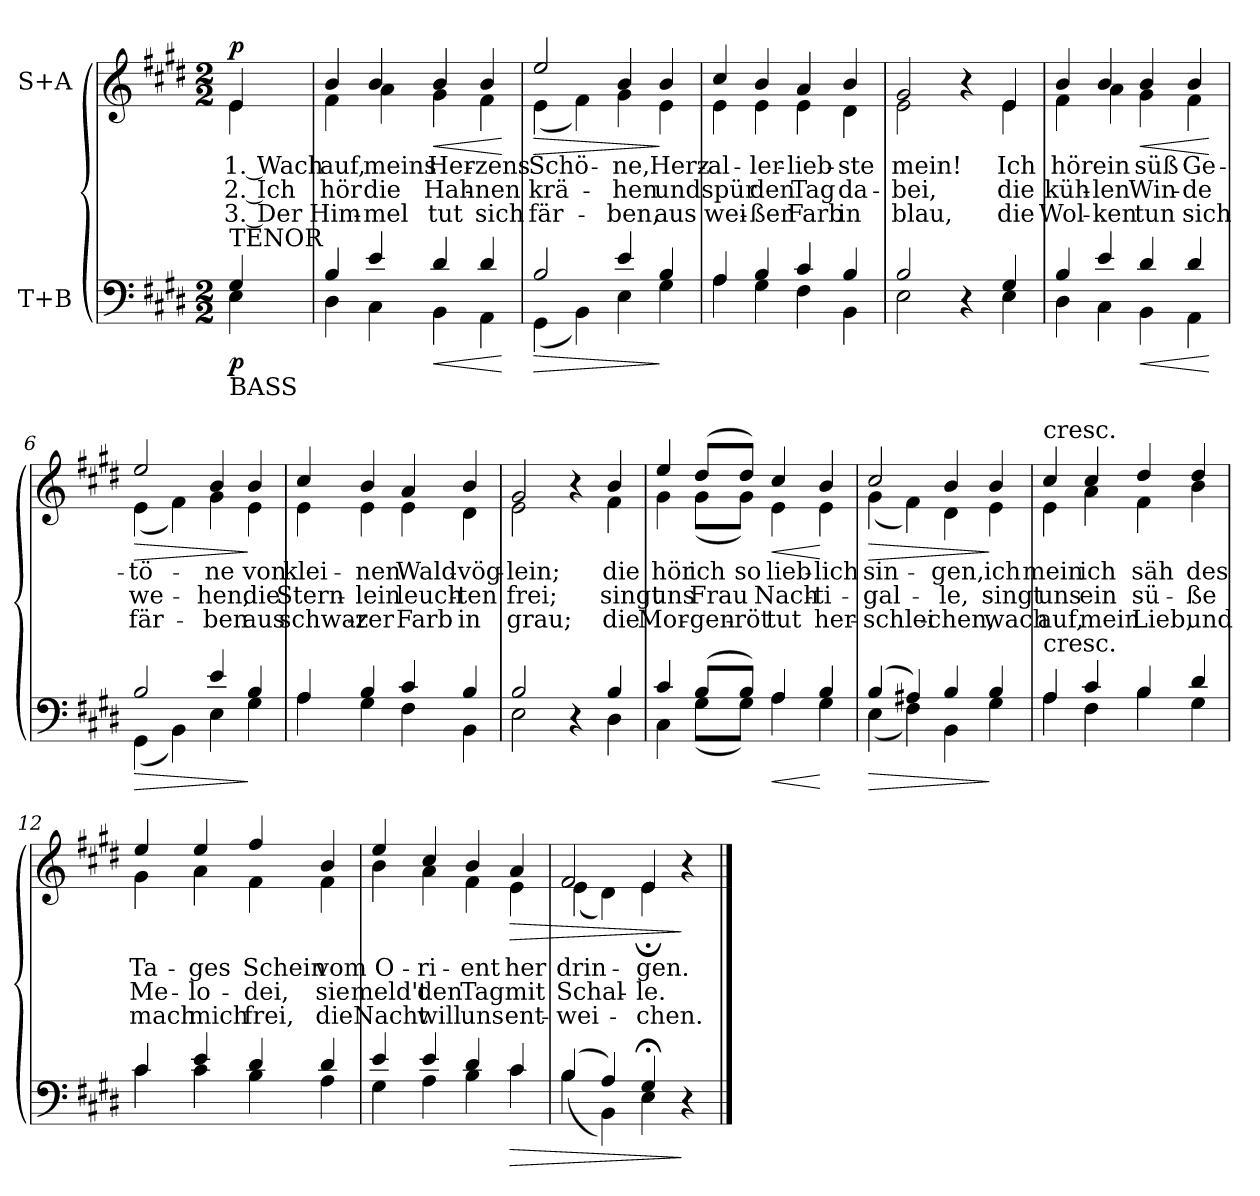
**kern	**dynam	**kern	**text	**text	**text	**dynam
*part2	*part2	*part1	*part1	*part1	*part1	*part1
*staff2	*staff2	*staff1	*staff1	*staff1	*staff1	*staff1
*I"T+B	*	*I"S+A	*	*	*	*
*clefF4	*	*clefG2	*	*	*	*
*k[f#c#g#d#]	*	*k[f#c#g#d#]	*	*	*	*
*M2/2	*	*M2/2	*	*	*	*
*MM130	*	*MM130	*	*	*	*
=	=	=	=	=	=	=
*^	*	*	*	*	*	*
!	!	!	!LO:TX:a:B:t=Anmutig bewegt	!	!	!	!
!	!	!	!LO:TX:t=SOPRAN	!	!	!	!
!	!	!	!LO:TX:b:t=ALT	!	!	!	!
!LO:TX:b:t=BASS	!	!	!	!	!	!	!
!LO:TX:a:t=TENOR	!	!	!	!	!	!	!
!	!	!LO:DY:b	!	!LO:LY:b	!LO:LY:b	!LO:LY:b	!LO:DY:b
*	*	*	*^	*	*	*	*
4G#/	4E\	p	4e/	4e\	1. Wach	2. Ich	3. Der	p
=1	=1	=1	=1	=1	=1	=1	=1	=1
!	!	!	!	!	!LO:LY:b	!LO:LY:b	!LO:LY:b	!
4B/	4D#\	.	4b/	4f#\	auf,	hör	Him-	.
!	!	!	!	!	!LO:LY:b	!LO:LY:b	!LO:LY:b	!
4e/	4C#\	.	4b/	4a\	meins	die	-mel	.
!	!	!LO:HP:b	!	!	!LO:LY:b	!LO:LY:b	!LO:LY:b	!LO:HP:b
4d#/	4BB\	<	4b/	4g#\	Her-	Hah-	tut	<
!	!	!	!	!	!LO:LY:b	!LO:LY:b	!LO:LY:b	!
4d#/	4AA\	.	4b/	4f#\	zens	-nen	sich	.
*v	*v	*	*	*	*	*	*	*
*	*	*v	*v	*	*	*	*
.	[	.	.	.	.	[
=2	=2	=2	=2	=2	=2	=2
!	!LO:HP:b	!	!LO:LY:b	!LO:LY:b	!LO:LY:b	!LO:HP:b
*^	*	*^	*	*	*	*
2B/	(<4GG#\	>	2ee/	(<4e\	Schö-	krä-	fär-	>
.	4BB\)	.	.	4f#\)	.	.	.	.
!	!	!	!	!	!LO:LY:b	!LO:LY:b	!LO:LY:b	!
4e/	4E\	.	4b/	4g#\	ne,	-hen	-ben,	.
!	!	!	!	!	!LO:LY:b	!LO:LY:b	!LO:LY:b	!
4B/	4G#\	]	4b/	4e\	Herz-	und	aus	]
=3	=3	=3	=3	=3	=3	=3	=3	=3
!	!	!	!	!	!LO:LY:b	!LO:LY:b	!LO:LY:b	!
4A/	4A\	.	4cc#/	4e\	al-	spür	wei-	.
!	!	!	!	!	!LO:LY:b	!LO:LY:b	!LO:LY:b	!
4B/	4G#\	.	4b/	4e\	ler-	den	-ßer	.
!	!	!	!	!	!LO:LY:b	!LO:LY:b	!LO:LY:b	!
4c#/	4F#\	.	4a/	4e\	lieb-	Tag	Farb	.
!	!	!	!	!	!LO:LY:b	!LO:LY:b	!LO:LY:b	!
4B/	4BB\	.	4b/	4d#\	ste	da-	in	.
=4	=4	=4	=4	=4	=4	=4	=4	=4
!	!	!	!	!	!LO:LY:b	!LO:LY:b	!LO:LY:b	!
2B/	2E\	.	2g#/	2e\	mein!	-bei,	blau,	.
4r	4ryy	.	4r	4ryy	.	.	.	.
!	!	!	!	!	!LO:LY:b	!LO:LY:b	!LO:LY:b	!
4G#/	4E\	.	4e/	4e\	Ich	die	die	.
!!LO:LB:g=z	!!
=5	=5	=5	=5	=5	=5	=5	=5	=5
!	!	!	!	!	!LO:LY:b	!LO:LY:b	!LO:LY:b	!
4B/	4D#\	.	4b/	4f#\	hör	küh-	Wol-	.
!	!	!	!	!	!LO:LY:b	!LO:LY:b	!LO:LY:b	!
4e/	4C#\	.	4b/	4a\	ein	-len	-ken	.
!	!	!LO:HP:b	!	!	!LO:LY:b	!LO:LY:b	!LO:LY:b	!LO:HP:b
4d#/	4BB\	<	4b/	4g#\	süß	Win-	tun	<
!	!	!	!	!	!LO:LY:b	!LO:LY:b	!LO:LY:b	!
4d#/	4AA\	.	4b/	4f#\	Ge-	-de	sich	.
*v	*v	*	*	*	*	*	*	*
*	*	*v	*v	*	*	*	*
.	[	.	.	.	.	[
=6	=6	=6	=6	=6	=6	=6
!	!LO:HP:b	!	!LO:LY:b	!LO:LY:b	!LO:LY:b	!LO:HP:b
*^	*	*^	*	*	*	*
2B/	(<4GG#\	>	2ee/	(<4e\	tö-	we-	fär-	>
.	4BB\)	.	.	4f#\)	.	.	.	.
!	!	!	!	!	!LO:LY:b	!LO:LY:b	!LO:LY:b	!
4e/	4E\	.	4b/	4g#\	ne	-hen,	-ben	.
!	!	!	!	!	!LO:LY:b	!LO:LY:b	!LO:LY:b	!
4B/	4G#\	]	4b/	4e\	von	die	aus	]
=7	=7	=7	=7	=7	=7	=7	=7	=7
!	!	!	!	!	!LO:LY:b	!LO:LY:b	!LO:LY:b	!
4A/	4A\	.	4cc#/	4e\	klei-	Stern-	schwar-	.
!	!	!	!	!	!LO:LY:b	!LO:LY:b	!LO:LY:b	!
4B/	4G#\	.	4b/	4e\	nen	-lein	-zer	.
!	!	!	!	!	!LO:LY:b	!LO:LY:b	!LO:LY:b	!
4c#/	4F#\	.	4a/	4e\	Wald-	leuch-	Farb	.
!	!	!	!	!	!LO:LY:b	!LO:LY:b	!LO:LY:b	!
4B/	4BB\	.	4b/	4d#\	vög-	-ten	in	.
=8	=8	=8	=8	=8	=8	=8	=8	=8
!	!	!	!	!	!LO:LY:b	!LO:LY:b	!LO:LY:b	!
2B/	2E\	.	2g#/	2e\	lein;	frei;	grau;	.
4r	4ryy	.	4r	4ryy	.	.	.	.
!	!	!	!	!	!LO:LY:b	!LO:LY:b	!LO:LY:b	!
4B/	4D#\	.	4b/	4f#\	die	singt	die	.
=9	=9	=9	=9	=9	=9	=9	=9	=9
!	!	!	!	!	!LO:LY:b	!LO:LY:b	!LO:LY:b	!
4c#/	4C#\	.	4ee/	4g#\	hör	uns	Mor-	.
!	!	!	!	!	!LO:LY:b	!LO:LY:b	!LO:LY:b	!
(>8B/L	(>8G#\L	.	(>8dd#/L	(<8g#\L	ich	Frau	-gen-	.
!	!	!	!	!	!LO:LY:b	!	!LO:LY:b	!
8B!/J)	8G#!\J)	.	8dd#!/J)	8g#!\J)	so	.	-röt	.
!	!	!LO:HP:b	!	!	!LO:LY:b	!LO:LY:b	!LO:LY:b	!LO:HP:b
4A/	4A\	<	4cc#/	4e\	lieb-	Nach-	tut	<
!	!	!	!	!	!LO:LY:b	!LO:LY:b	!LO:LY:b	!
4B/	4G#\	[	4b/	4e\	lich	-ti-	her-	[
!!LO:LB:g=z	!!
=10	=10	=10	=10	=10	=10	=10	=10	=10
!	!	!LO:HP:b	!	!	!LO:LY:b	!LO:LY:b	!LO:LY:b	!LO:HP:b
(>4B/	(<4E\	>	2cc#/	(<4g#\	sin-	-gal-	-schlei-	>
4A#X/)	4F#\)	.	.	4f#\)	.	.	.	.
!	!	!	!	!	!LO:LY:b	!LO:LY:b	!LO:LY:b	!
4B/	4BB\	.	4b/	4d#\	gen,	-le,	-chen,	.
!	!	!	!	!	!LO:LY:b	!LO:LY:b	!LO:LY:b	!
4B/	4G#\	]	4b/	4e\	ich	singt	wach	]
=11	=11	=11	=11	=11	=11	=11	=11	=11
!	!	!	!LO:TX:a:t=cresc.	!	!	!	!	!
!LO:TX:a:t=cresc.	!	!	!	!	!	!	!	!
!	!	!	!	!	!LO:LY:b	!LO:LY:b	!LO:LY:b	!
4A/	4A\	.	4cc#/	4e\	mein	uns	auf,	.
!	!	!	!	!	!LO:LY:b	!LO:LY:b	!LO:LY:b	!
4c#/	4F#\	.	4cc#/	4a\	ich	ein	mein	.
!	!	!	!	!	!LO:LY:b	!LO:LY:b	!LO:LY:b	!
4B/	4B\	.	4dd#/	4f#\	säh	sü-	Lieb,	.
!	!	!	!	!	!LO:LY:b	!LO:LY:b	!LO:LY:b	!
4d#/	4G#\	.	4dd#/	4b\	des	-ße	und	.
=12	=12	=12	=12	=12	=12	=12	=12	=12
!	!	!	!	!	!LO:LY:b	!LO:LY:b	!LO:LY:b	!
4c#/	4c#\	.	4ee/	4g#\	Ta-	Me-	mach	.
!	!	!	!	!	!LO:LY:b	!LO:LY:b	!LO:LY:b	!
4e/	4c#\	.	4ee/	4a\	ges	-lo-	mich	.
!	!	!	!	!	!LO:LY:b	!LO:LY:b	!LO:LY:b	!
4d#/	4B\	.	4ff#/	4f#\	Schein	-dei,	frei,	.
!	!	!	!	!	!LO:LY:b	!LO:LY:b	!LO:LY:b	!
4d#/	4A\	.	4b/	4f#\	vom	sie	die	.
=13	=13	=13	=13	=13	=13	=13	=13	=13
!	!	!	!	!	!LO:LY:b	!LO:LY:b	!LO:LY:b	!
4e/	4G#\	.	4ee/	4b\	O-	meld't	Nacht	.
!	!	!	!	!	!LO:LY:b	!LO:LY:b	!LO:LY:b	!
4e/	4A\	.	4cc#/	4a\	ri-	den	will	.
!	!	!	!	!	!LO:LY:b	!LO:LY:b	!LO:LY:b	!
4d#/	4B\	.	4b/	4f#\	ent	Tag	uns	.
!	!	!LO:HP:b	!	!	!LO:LY:b	!LO:LY:b	!LO:LY:b	!LO:HP:b
4c#/	4c#\	>	4a/	4e\	her	mit	ent-	>
=14	=14	=14	=14	=14	=14	=14	=14	=14
!	!	!	!	!	!LO:LY:b	!LO:LY:b	!LO:LY:b	!
(>4B/	(<4B\	.	2f#/	(<4e\	drin-	Schal-	-wei-	.
4A/)	4BB\)	.	.	4d#\)	.	.	.	.
!	!	!	!	!	!LO:LY:b	!LO:LY:b	!LO:LY:b	!
4G#;</	4E\	.	4e/	4e;<\	gen.	-le.	-chen.	.
4r	4ryy	]	4r	4ryy	.	.	.	]
*v	*v	*	*	*	*	*	*	*
*	*	*v	*v	*	*	*	*
==	==	==	==	==	==	==
*-	*-	*-	*-	*-	*-	*-
